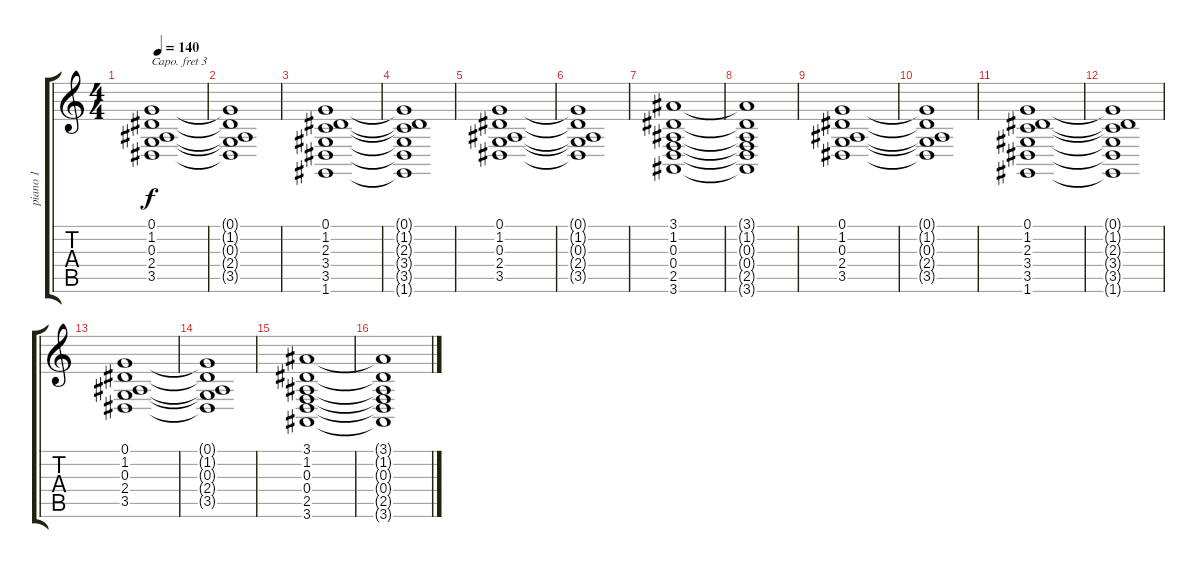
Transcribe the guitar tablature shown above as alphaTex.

\track ("piano 1" "piano 1") {instrument brightacousticpiano}
\staff {score tabs}
\capo 3
\tuning (E4 B3 G3 D3 A2 E2) {hide}
\ts (4 4)
\tempo 140
\clef g2
\ks c
(0.1 1.2 0.3 2.4 3.5).1{dy f} |
(0.1{t} 1.2{t} 0.3{t} 2.4{t} 3.5{t}).1 |
(0.1 1.2 2.3 3.4 3.5 1.6).1 |
(0.1{t} 1.2{t} 2.3{t} 3.4{t} 3.5{t} 1.6{t}).1 |
(0.1 1.2 0.3 2.4 3.5).1 |
(0.1{t} 1.2{t} 0.3{t} 2.4{t} 3.5{t}).1 |
(3.1 1.2 0.3 0.4 2.5 3.6).1 |
(3.1{t} 1.2{t} 0.3{t} 0.4{t} 2.5{t} 3.6{t}).1 |
(0.1 1.2 0.3 2.4 3.5).1 |
(0.1{t} 1.2{t} 0.3{t} 2.4{t} 3.5{t}).1 |
(0.1 1.2 2.3 3.4 3.5 1.6).1 |
(0.1{t} 1.2{t} 2.3{t} 3.4{t} 3.5{t} 1.6{t}).1 |
(0.1 1.2 0.3 2.4 3.5).1 |
(0.1{t} 1.2{t} 0.3{t} 2.4{t} 3.5{t}).1 |
(3.1 1.2 0.3 0.4 2.5 3.6).1 |
(3.1{t} 1.2{t} 0.3{t} 0.4{t} 2.5{t} 3.6{t}).1
